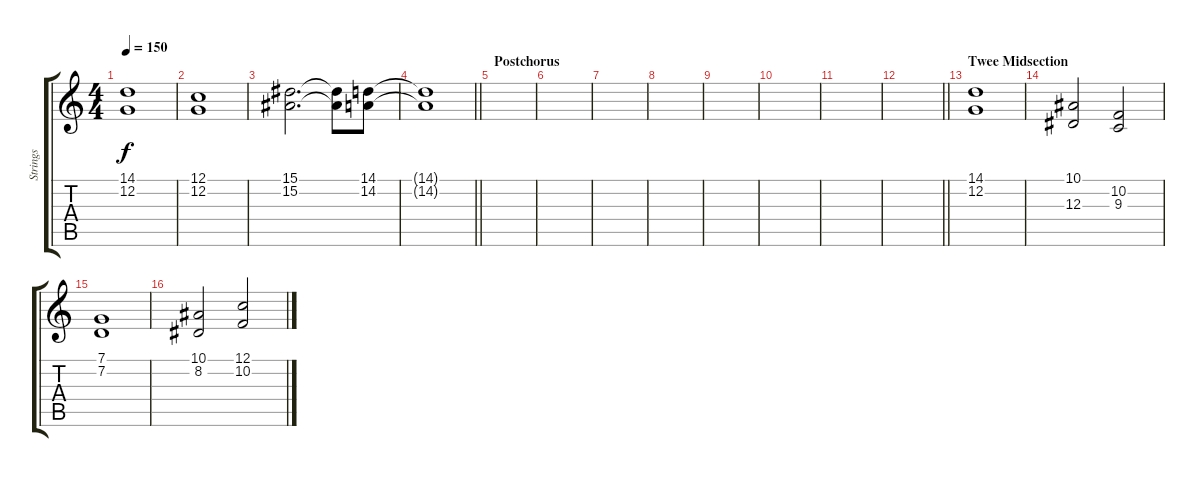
\track ("Strings" "Strings") {instrument stringensemble1}
\staff {score tabs}
\tuning (C4 G3 Eb3 Bb2 F2 C2) {hide}
\ts (4 4)
\tempo 150
\clef g2
\ks c
(14.1 12.2).1{dy f} |
(12.1 12.2).1 |
(15.1 15.2).2{d} (15.1{t} 15.2{t}).8 (14.1 14.2).8 |
\barLineRight lightlight
(14.1{t} 14.2{t}).1 |
\section ("" "Postchorus")
|
|
|
|
|
|
|
\barLineRight lightlight
|
\section ("" "Twee Midsection")
(14.1 12.2).1 |
(10.1 12.3).2 (10.2 9.3).2 |
(7.1 7.2).1 |
(10.1 8.2).2 (12.1 10.2).2
